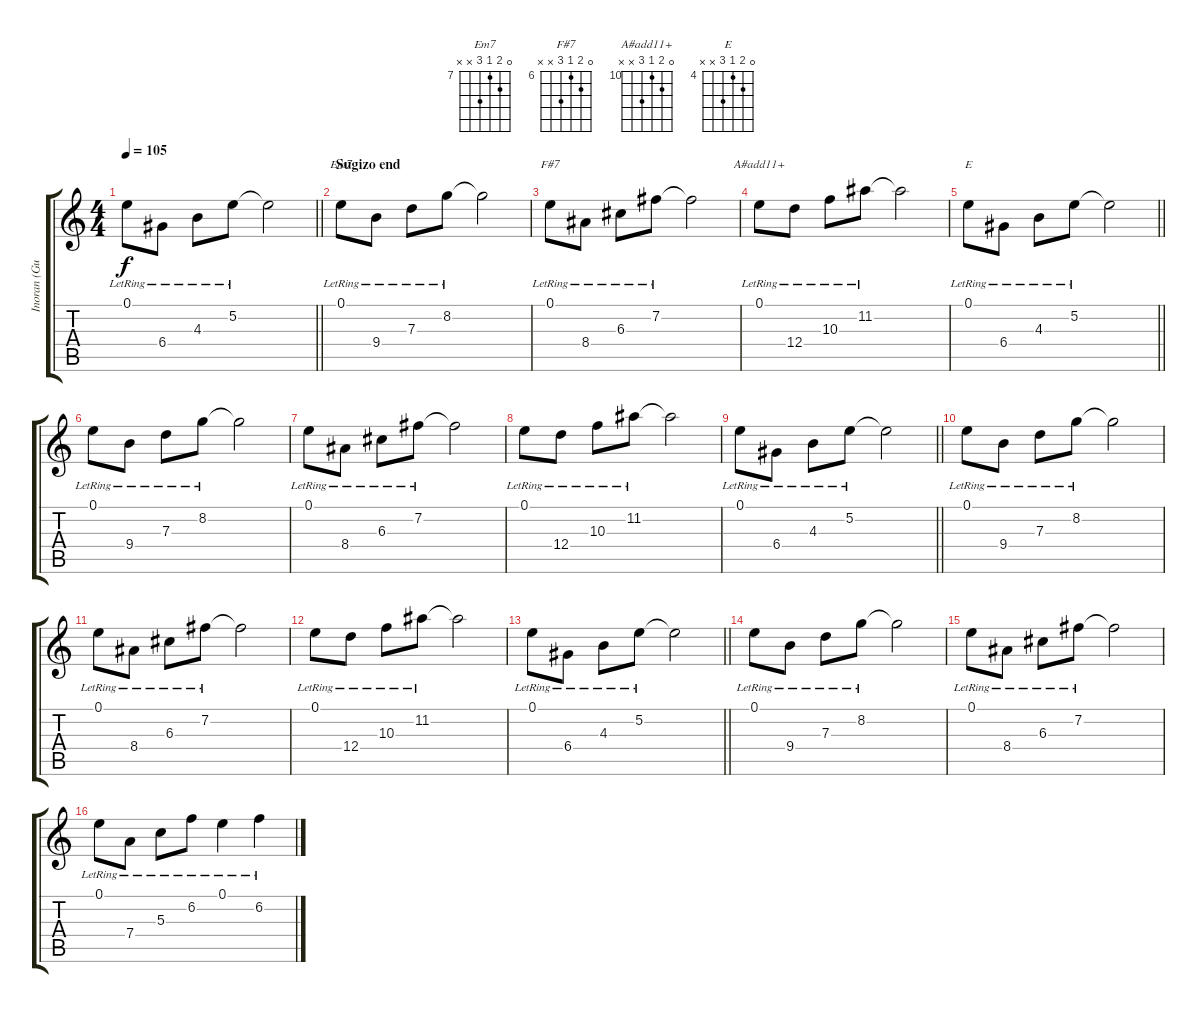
\track ("Inoran (Guitar)" "Inoran (Gu") {instrument electricguitarjazz}
\staff {score tabs}
\tuning (E4 B3 G3 D3 A2 E2) {hide}
\chord ("Em7" 0 8 7 9 x x) {firstfret 7}
\chord ("F#7" 0 7 6 8 x x) {firstfret 6}
\chord ("A#add11+" 0 11 10 12 x x) {firstfret 10}
\chord ("E" 0 5 4 6 x x) {firstfret 4}
\ts (4 4)
\tempo 105
\clef g2
\barLineRight lightlight
\ks c
0.1{lr}.8{dy f} 6.4{lr}.8 4.3{lr}.8 5.2{lr}.8 5.2{t}.2 |
\section ("" "Sugizo end")
0.1{lr}.8{ch "Em7"} 9.4{lr}.8 7.3{lr}.8 8.2{lr}.8 8.2{t}.2 |
0.1{lr}.8{ch "F#7"} 8.4{lr}.8 6.3{lr}.8 7.2{lr}.8 7.2{t}.2 |
0.1{lr}.8{ch "A#add11+"} 12.4{lr}.8 10.3{lr}.8 11.2{lr}.8 11.2{t}.2 |
\barLineRight lightlight
0.1{lr}.8{ch "E"} 6.4{lr}.8 4.3{lr}.8 5.2{lr}.8 5.2{t}.2 |
0.1{lr}.8 9.4{lr}.8 7.3{lr}.8 8.2{lr}.8 8.2{t}.2 |
0.1{lr}.8 8.4{lr}.8 6.3{lr}.8 7.2{lr}.8 7.2{t}.2 |
0.1{lr}.8 12.4{lr}.8 10.3{lr}.8 11.2{lr}.8 11.2{t}.2 |
\barLineRight lightlight
0.1{lr}.8 6.4{lr}.8 4.3{lr}.8 5.2{lr}.8 5.2{t}.2 |
0.1{lr}.8 9.4{lr}.8 7.3{lr}.8 8.2{lr}.8 8.2{t}.2 |
0.1{lr}.8 8.4{lr}.8 6.3{lr}.8 7.2{lr}.8 7.2{t}.2 |
0.1{lr}.8 12.4{lr}.8 10.3{lr}.8 11.2{lr}.8 11.2{t}.2 |
\barLineRight lightlight
0.1{lr}.8 6.4{lr}.8 4.3{lr}.8 5.2{lr}.8 5.2{t}.2 |
0.1{lr}.8 9.4{lr}.8 7.3{lr}.8 8.2{lr}.8 8.2{t}.2 |
0.1{lr}.8 8.4{lr}.8 6.3{lr}.8 7.2{lr}.8 7.2{t}.2 |
0.1{lr}.8 7.4{lr}.8 5.3{lr}.8 6.2{lr}.8 0.1{lr}.4 6.2{lr}.4
